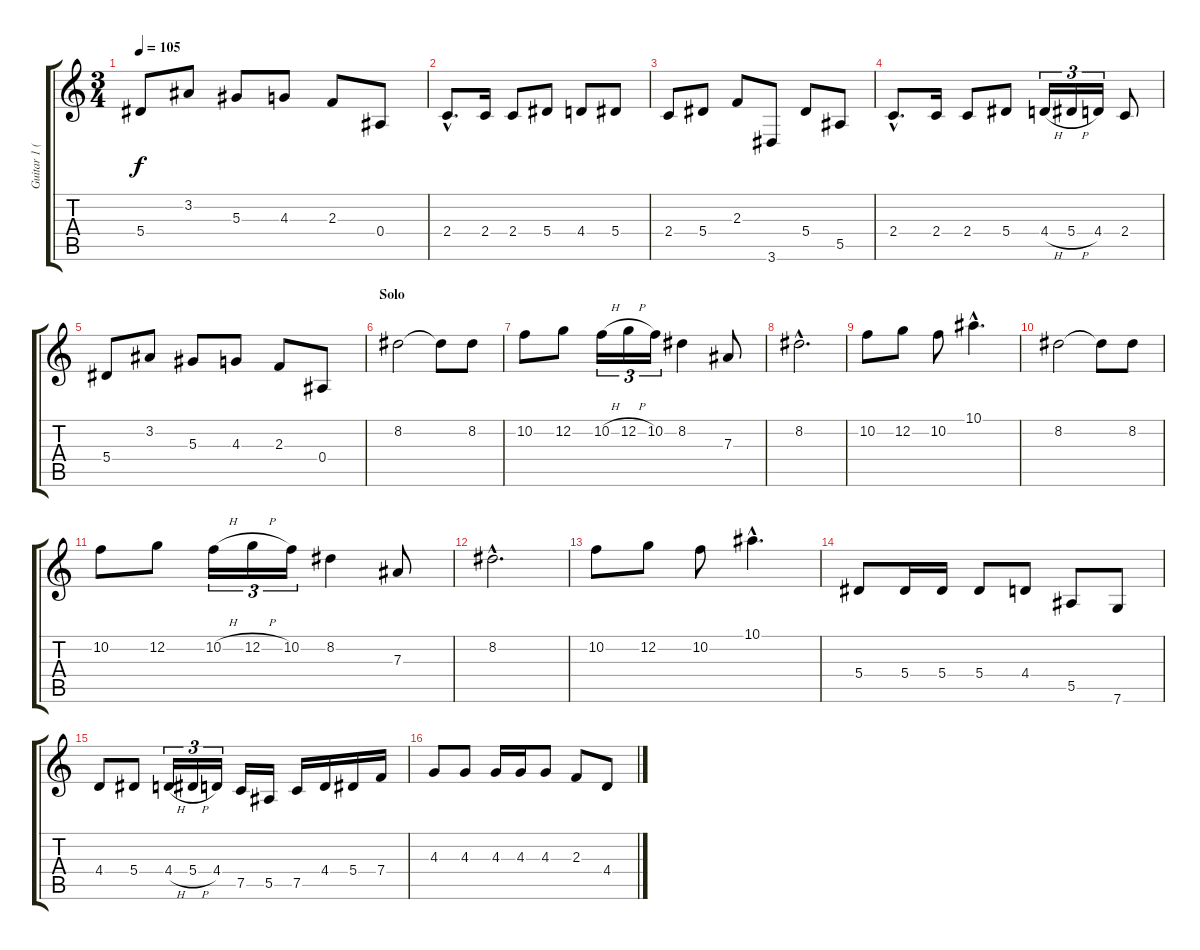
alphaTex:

\track ("Guitar 1 (Lead)" "Guitar 1 (") {instrument overdrivenguitar}
\staff {score tabs}
\tuning (C4 G3 Eb3 Bb2 F2 C2) {hide}
\ts (3 4)
\tempo 105
\clef g2
\ks c
5.4.8{dy f} 3.2.8 5.3.8 4.3.8 2.3.8 0.4.8 |
2.4{hac}.8{d} 2.4.16 2.4.8 5.4.8 4.4.8 5.4.8 |
2.4.8 5.4.8 2.3.8 3.6.8 5.4.8 5.5.8 |
2.4{hac}.8{d} 2.4.16 2.4.8 5.4.8 4.4{h}.16{tu (3 2)} 5.4{h}.16{tu (3 2)} 4.4.16{tu (3 2)} 2.4.8 |
5.4.8 3.2.8 5.3.8 4.3.8 2.3.8 0.4.8 |
\section ("" "Solo")
8.2.2 8.2{t}.8 8.2.8 |
10.2.8 12.2.8 10.2{h}.16{tu (3 2)} 12.2{h}.16{tu (3 2)} 10.2.16{tu (3 2)} 8.2.4 7.3.8 |
8.2{hac}.2{d} |
10.2.8 12.2.8 10.2.8 10.1{hac}.4{d} |
8.2.2 8.2{t}.8 8.2.8 |
10.2.8 12.2.8 10.2{h}.16{tu (3 2)} 12.2{h}.16{tu (3 2)} 10.2.16{tu (3 2)} 8.2.4 7.3.8 |
8.2{hac}.2{d} |
10.2.8 12.2.8 10.2.8 10.1{hac}.4{d} |
5.4.8 5.4.16 5.4.16 5.4.8 4.4.8 5.5.8 7.6.8 |
4.4.8 5.4.8 4.4{h}.16{tu (3 2)} 5.4{h}.16{tu (3 2)} 4.4.16{tu (3 2)} 7.5.16 5.5.16 7.5.16 4.4.16 5.4.16 7.4.16 |
4.3.8 4.3.8 4.3.16 4.3.16 4.3.8 2.3.8 4.4.8
